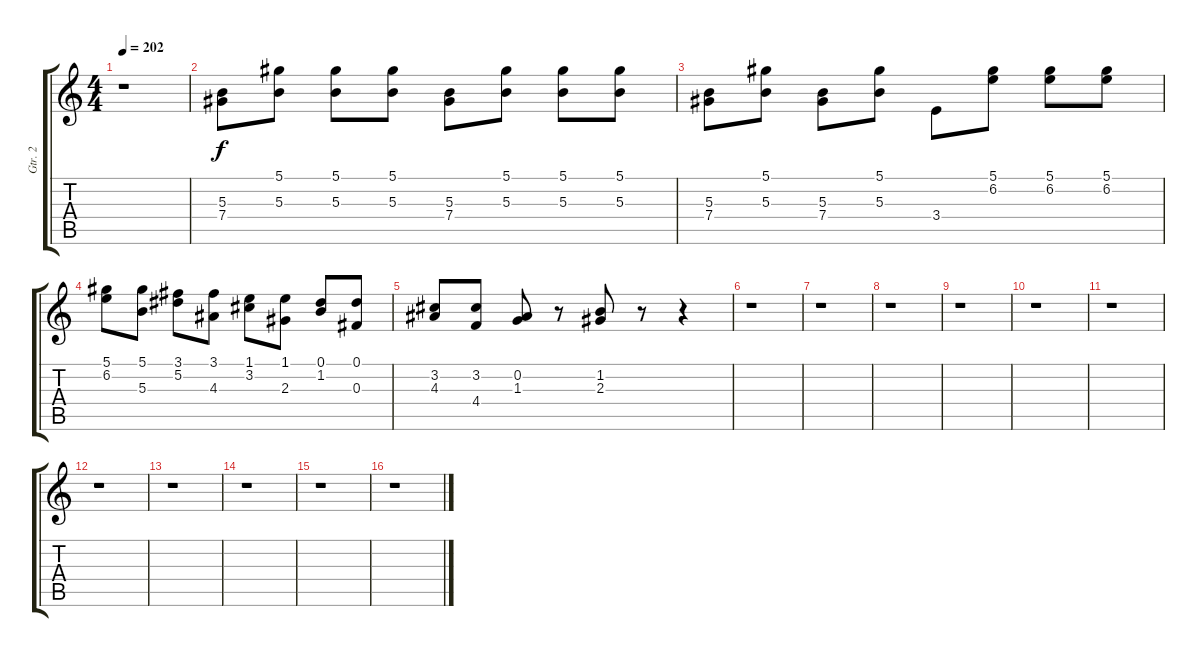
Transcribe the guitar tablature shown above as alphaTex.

\track ("Gtr. 2" "Gtr. 2") {instrument distortionguitar}
\staff {score tabs}
\tuning (Eb4 Bb3 Gb3 Db3 Ab2 Eb2) {hide}
\ts (4 4)
\tempo 202
\clef g2
\ks c
r.1{dy f instrument distortionguitar} |
(5.3 7.4).8 (5.1 5.3).8 (5.1 5.3).8 (5.1 5.3).8 (5.3 7.4).8 (5.1 5.3).8 (5.1 5.3).8 (5.1 5.3).8 |
(5.3 7.4).8 (5.1 5.3).8 (5.3 7.4).8 (5.1 5.3).8 3.4.8 (5.1 6.2).8 (5.1 6.2).8 (5.1 6.2).8 |
(5.1 6.2).8 (5.1 5.3).8 (3.1 5.2).8 (3.1 4.3).8 (1.1 3.2).8 (1.1 2.3).8 (0.1 1.2).8 (0.1 0.3).8 |
(3.2 4.3).8 (3.2 4.4).8 (0.2 1.3).8 r.8 (1.2 2.3).8 r.8 r.4 |
r.1 |
r.1 |
r.1 |
r.1 |
r.1 |
r.1 |
r.1 |
r.1 |
r.1 |
r.1 |
r.1
